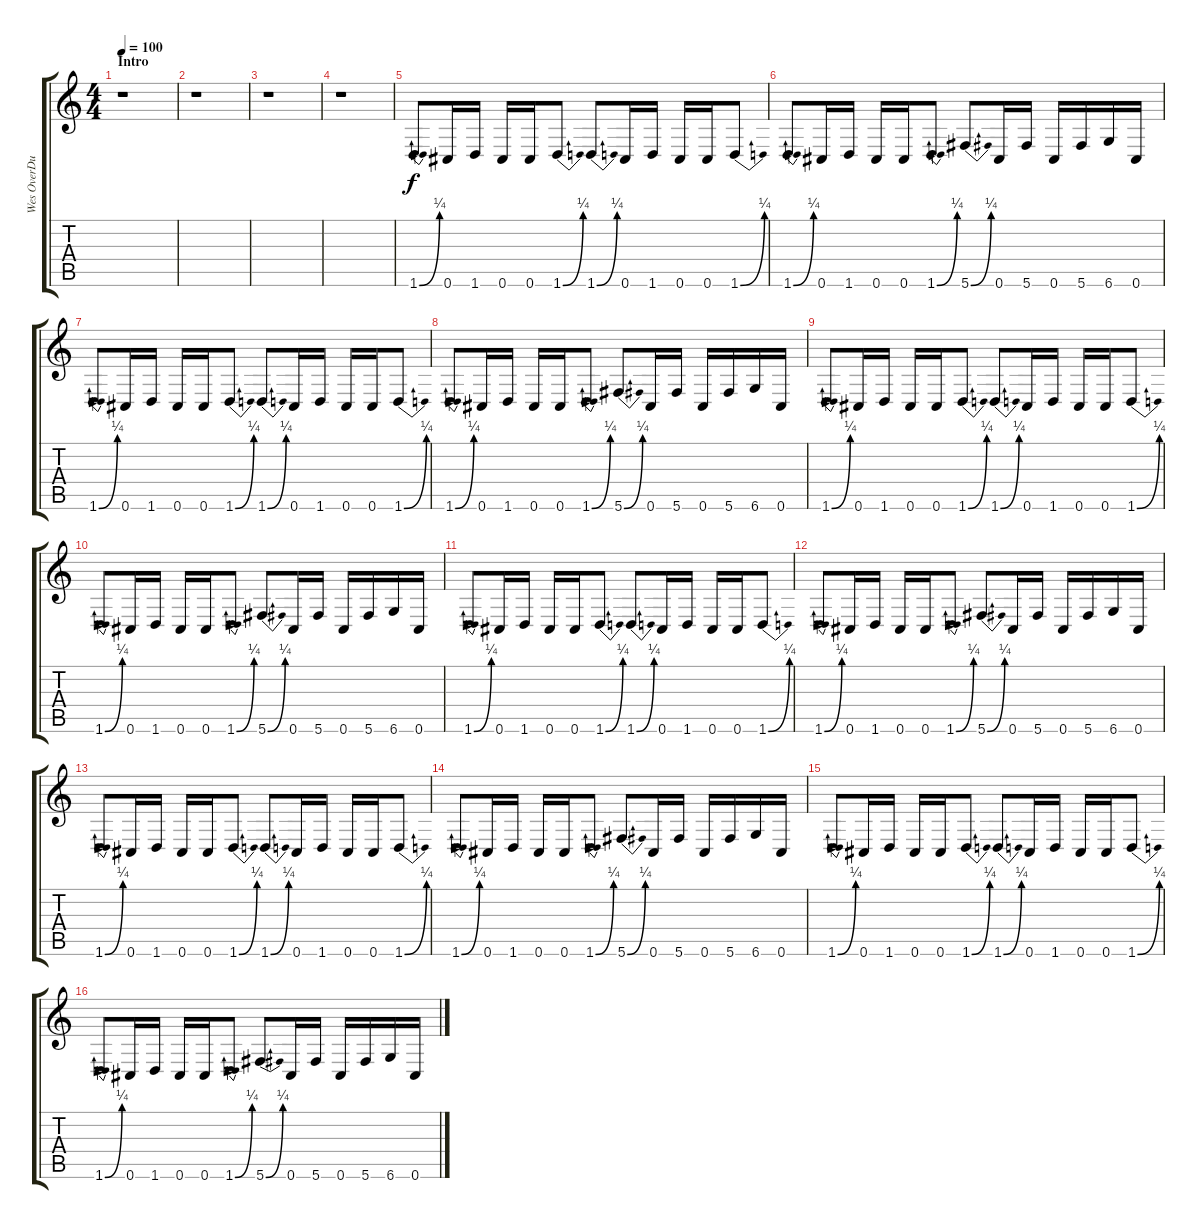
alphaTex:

\track ("Wes OverDub" "Wes OverDu") {instrument distortionguitar}
\staff {score tabs}
\tuning (Db4 Ab3 E3 B2 Gb2 Db2) {hide}
\ts (4 4)
\section ("" "Intro")
\tempo 100
\clef g2
\ks c
r.1{dy f instrument distortionguitar} |
r.1 |
r.1 |
r.1 |
1.6{be (bend 0 0 60 1)}.8{volume 12 balance 8 instrument overdrivenguitar} 0.6.16 1.6.16 0.6.16 0.6.16 1.6{be (bend 0 0 60 1)}.8 1.6{be (bend 0 0 60 1)}.8 0.6.16 1.6.16 0.6.16 0.6.16 1.6{be (bend 0 0 60 1)}.8 |
1.6{be (bend 0 0 60 1)}.8 0.6.16 1.6.16 0.6.16 0.6.16 1.6{be (bend 0 0 60 1)}.8 5.6{be (bend 0 0 60 1)}.8 0.6.16 5.6.16 0.6.16 5.6.16 6.6.16 0.6.16 |
1.6{be (bend 0 0 60 1)}.8 0.6.16 1.6.16 0.6.16 0.6.16 1.6{be (bend 0 0 60 1)}.8 1.6{be (bend 0 0 60 1)}.8 0.6.16 1.6.16 0.6.16 0.6.16 1.6{be (bend 0 0 60 1)}.8 |
1.6{be (bend 0 0 60 1)}.8 0.6.16 1.6.16 0.6.16 0.6.16 1.6{be (bend 0 0 60 1)}.8 5.6{be (bend 0 0 60 1)}.8{volume 14} 0.6.16 5.6.16 0.6.16 5.6.16 6.6.16 0.6.16 |
1.6{be (bend 0 0 60 1)}.8{volume 13 balance 8 instrument distortionguitar} 0.6.16 1.6.16 0.6.16 0.6.16 1.6{be (bend 0 0 60 1)}.8 1.6{be (bend 0 0 60 1)}.8 0.6.16 1.6.16 0.6.16 0.6.16 1.6{be (bend 0 0 60 1)}.8 |
1.6{be (bend 0 0 60 1)}.8 0.6.16 1.6.16 0.6.16 0.6.16 1.6{be (bend 0 0 60 1)}.8 5.6{be (bend 0 0 60 1)}.8 0.6.16 5.6.16 0.6.16 5.6.16 6.6.16 0.6.16 |
1.6{be (bend 0 0 60 1)}.8 0.6.16 1.6.16 0.6.16 0.6.16 1.6{be (bend 0 0 60 1)}.8 1.6{be (bend 0 0 60 1)}.8 0.6.16 1.6.16 0.6.16 0.6.16 1.6{be (bend 0 0 60 1)}.8 |
1.6{be (bend 0 0 60 1)}.8 0.6.16 1.6.16 0.6.16 0.6.16 1.6{be (bend 0 0 60 1)}.8 5.6{be (bend 0 0 60 1)}.8 0.6.16 5.6.16 0.6.16 5.6.16 6.6.16 0.6.16 |
1.6{be (bend 0 0 60 1)}.8 0.6.16 1.6.16 0.6.16 0.6.16 1.6{be (bend 0 0 60 1)}.8 1.6{be (bend 0 0 60 1)}.8 0.6.16 1.6.16 0.6.16 0.6.16 1.6{be (bend 0 0 60 1)}.8 |
1.6{be (bend 0 0 60 1)}.8 0.6.16 1.6.16 0.6.16 0.6.16 1.6{be (bend 0 0 60 1)}.8 5.6{be (bend 0 0 60 1)}.8 0.6.16 5.6.16 0.6.16 5.6.16 6.6.16 0.6.16 |
1.6{be (bend 0 0 60 1)}.8 0.6.16 1.6.16 0.6.16 0.6.16 1.6{be (bend 0 0 60 1)}.8 1.6{be (bend 0 0 60 1)}.8 0.6.16 1.6.16 0.6.16 0.6.16 1.6{be (bend 0 0 60 1)}.8 |
1.6{be (bend 0 0 60 1)}.8 0.6.16 1.6.16 0.6.16 0.6.16 1.6{be (bend 0 0 60 1)}.8 5.6{be (bend 0 0 60 1)}.8 0.6.16 5.6.16 0.6.16 5.6.16 6.6.16 0.6.16
